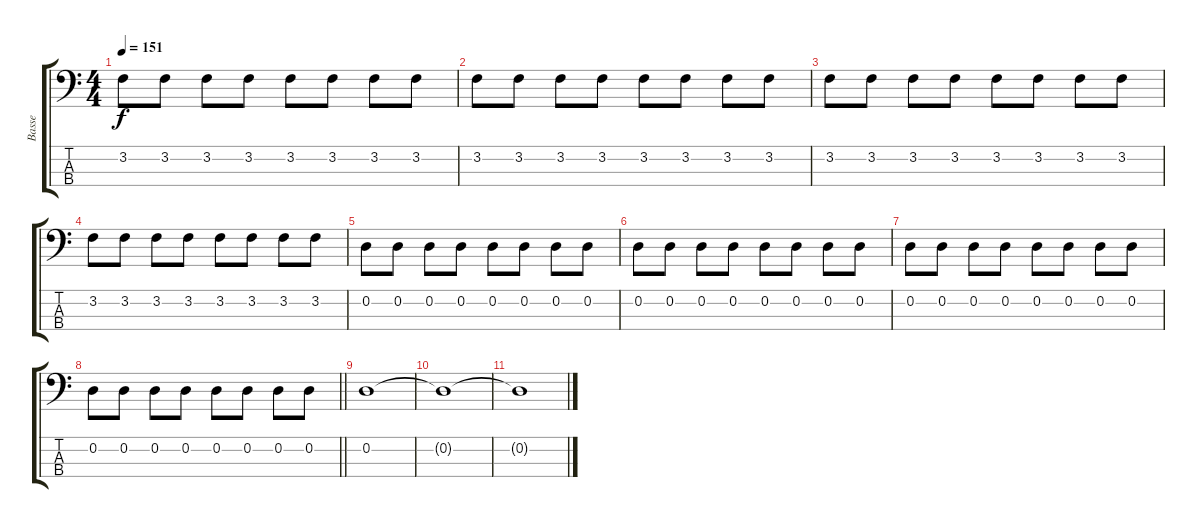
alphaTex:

\track ("Basse" "Basse") {instrument electricbassfinger}
\staff {score tabs}
\tuning (G2 D2 A1 E1) {hide}
\ts (4 4)
\tempo 151
\clef f4
\ks c
3.2.8{dy f} 3.2.8 3.2.8 3.2.8 3.2.8 3.2.8 3.2.8 3.2.8 |
3.2.8 3.2.8 3.2.8 3.2.8 3.2.8 3.2.8 3.2.8 3.2.8 |
3.2.8 3.2.8 3.2.8 3.2.8 3.2.8 3.2.8 3.2.8 3.2.8 |
3.2.8 3.2.8 3.2.8 3.2.8 3.2.8 3.2.8 3.2.8 3.2.8 |
0.2.8 0.2.8 0.2.8 0.2.8 0.2.8 0.2.8 0.2.8 0.2.8 |
0.2.8 0.2.8 0.2.8 0.2.8 0.2.8 0.2.8 0.2.8 0.2.8 |
0.2.8 0.2.8 0.2.8 0.2.8 0.2.8 0.2.8 0.2.8 0.2.8 |
\barLineRight lightlight
0.2.8 0.2.8 0.2.8 0.2.8 0.2.8 0.2.8 0.2.8 0.2.8 |
0.2.1 |
0.2{t}.1 |
0.2{t}.1
